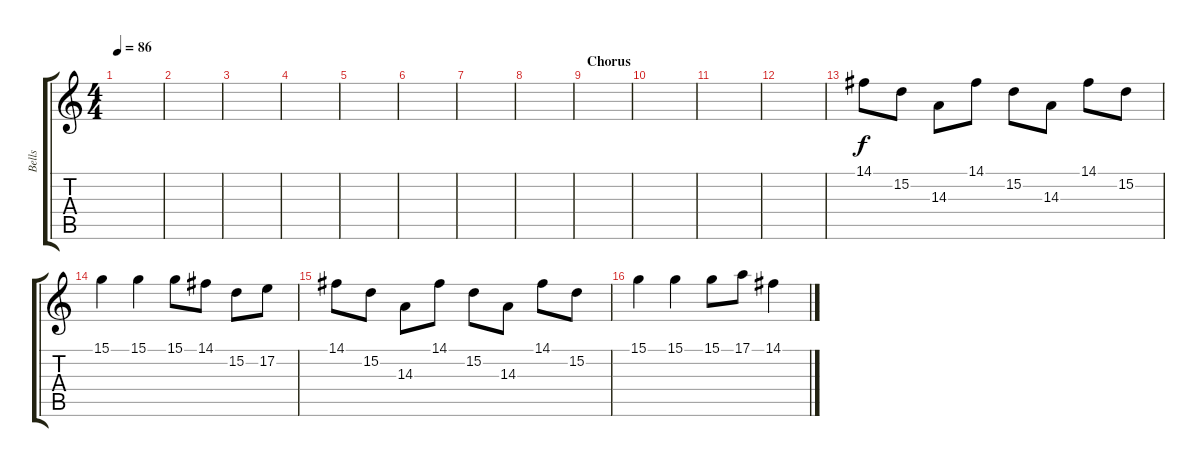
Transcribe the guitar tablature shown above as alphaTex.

\track ("Bells" "Bells") {instrument vibraphone}
\staff {score tabs}
\tuning (E4 B3 G3 D3 A2 E2) {hide}
\ts (4 4)
\tempo 86
\clef g2
\ks c
|
|
|
|
|
|
|
|
\section ("" "Chorus")
|
|
|
|
14.1.8 15.2.8 14.3.8 14.1.8 15.2.8 14.3.8 14.1.8 15.2.8 |
15.1.4 15.1.4 15.1.8 14.1.8 15.2.8 17.2.8 |
14.1.8 15.2.8 14.3.8 14.1.8 15.2.8 14.3.8 14.1.8 15.2.8 |
15.1.4 15.1.4 15.1.8 17.1.8 14.1.4
